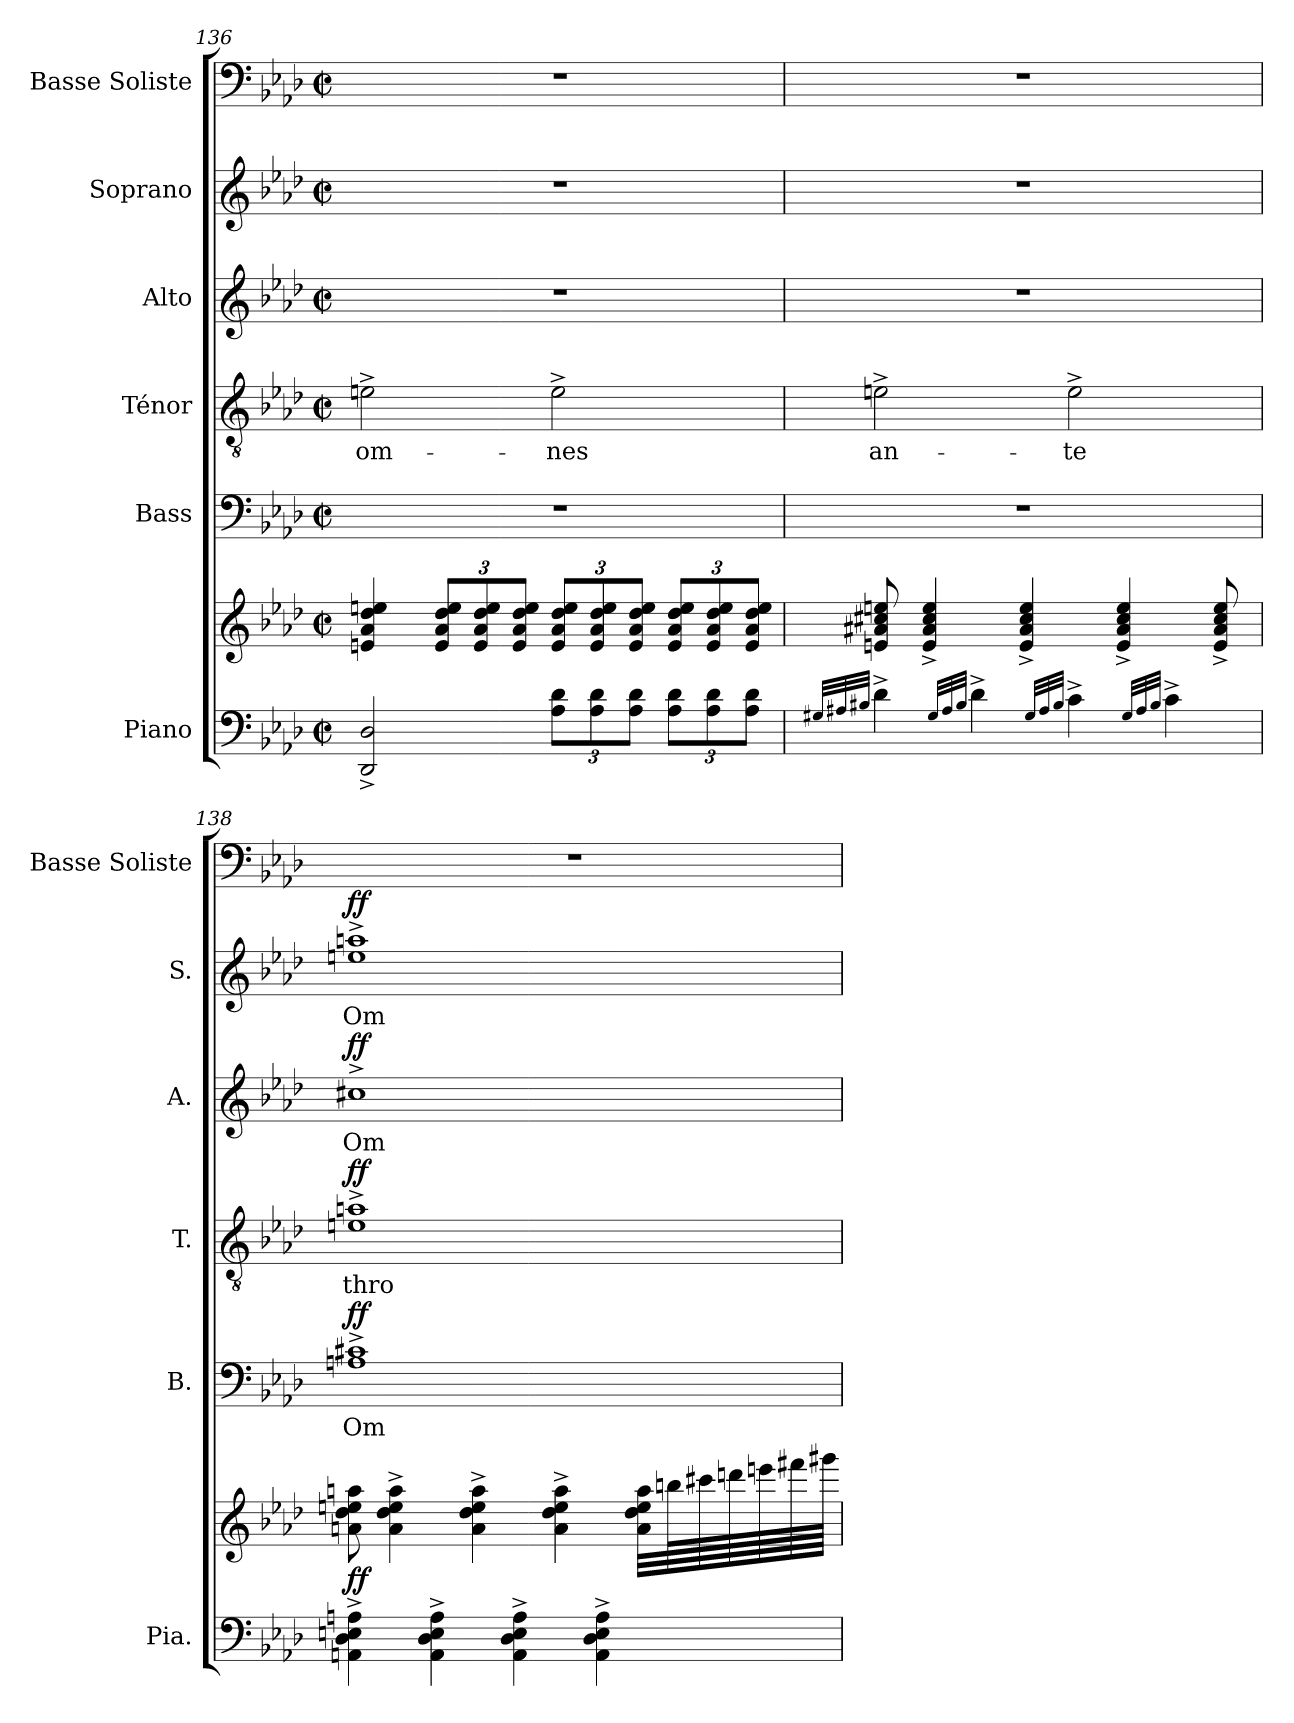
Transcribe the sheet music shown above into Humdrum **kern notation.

**kern	**kern	**dynam	**kern	**text	**dynam	**kern	**text	**dynam	**kern	**text	**dynam	**kern	**text	**dynam	**kern
*part6	*part6	*part6	*part5	*part5	*part5	*part4	*part4	*part4	*part3	*part3	*part3	*part2	*part2	*part2	*part1
*staff7	*staff6	*staff6/7	*staff5	*staff5	*staff5	*staff4	*staff4	*staff4	*staff3	*staff3	*staff3	*staff2	*staff2	*staff2	*staff1
*I"Piano	*	*	*I"Bass	*	*	*I"Ténor	*	*	*I"Alto	*	*	*I"Soprano	*	*	*I"Basse Soliste
*I'Pia.	*	*	*I'B.	*	*	*I'T.	*	*	*I'A.	*	*	*I'S.	*	*	*I'Basse Soliste
*clefF4	*clefG2	*	*clefF4	*	*	*clefGv2	*	*	*clefG2	*	*	*clefG2	*	*	*clefF4
*k[b-e-a-d-]	*k[b-e-a-d-]	*	*k[b-e-a-d-]	*	*	*k[b-e-a-d-]	*	*	*k[b-e-a-d-]	*	*	*k[b-e-a-d-]	*	*	*k[b-e-a-d-]
*M2/2	*M2/2	*	*M2/2	*	*	*M2/2	*	*	*M2/2	*	*	*M2/2	*	*	*M2/2
*met(c|)	*met(c|)	*	*met(c|)	*	*	*met(c|)	*	*	*met(c|)	*	*	*met(c|)	*	*	*met(c|)
=136	=136	=136	=136	=136	=136	=136	=136	=136	=136	=136	=136	=136	=136	=136	=136
2DD-/^ 2D-/^	4en/ 4a-/ 4dd-/ 4een/	.	1r	.	.	2en^\	om-	.	1r	.	.	1r	.	.	1r
*	*Xbrackettup	*	*	*	*	*	*	*	*	*	*	*	*	*	*
.	12e/ 12a-/ 12dd-/ 12ee/L	.	.	.	.	.	.	.	.	.	.	.	.	.	.
.	12e/ 12a-/ 12dd-/ 12ee/	.	.	.	.	.	.	.	.	.	.	.	.	.	.
.	12e/ 12a-/ 12dd-/ 12ee/J	.	.	.	.	.	.	.	.	.	.	.	.	.	.
*Xbrackettup	*	*	*	*	*	*	*	*	*	*	*	*	*	*	*
12A-\ 12d-\L	12e/ 12a-/ 12dd-/ 12ee/L	.	.	.	.	2e^\	-nes	.	.	.	.	.	.	.	.
12A-\ 12d-\	12e/ 12a-/ 12dd-/ 12ee/	.	.	.	.	.	.	.	.	.	.	.	.	.	.
12A-\ 12d-\J	12e/ 12a-/ 12dd-/ 12ee/J	.	.	.	.	.	.	.	.	.	.	.	.	.	.
12A-\ 12d-\L	12e/ 12a-/ 12dd-/ 12ee/L	.	.	.	.	.	.	.	.	.	.	.	.	.	.
12A-\ 12d-\	12e/ 12a-/ 12dd-/ 12ee/	.	.	.	.	.	.	.	.	.	.	.	.	.	.
12A-\ 12d-\J	12e/ 12a-/ 12dd-/ 12ee/J	.	.	.	.	.	.	.	.	.	.	.	.	.	.
!!LO:PB:g=z
=137	=137	=137	=137	=137	=137	=137	=137	=137	=137	=137	=137	=137	=137	=137	=137
32qG#X/LLL	.	.	.	.	.	.	.	.	.	.	.	.	.	.	.
32qA#X/	.	.	.	.	.	.	.	.	.	.	.	.	.	.	.
32qB#X/JJJ	.	.	.	.	.	.	.	.	.	.	.	.	.	.	.
4d-^\	8en/ 8a#X/ 8cc#X/ 8een/	.	1r	.	.	2en^\	an-	.	1r	.	.	1r	.	.	1r
.	4e/^ 4a#/^ 4cc#/^ 4ee/^	.	.	.	.	.	.	.	.	.	.	.	.	.	.
32qG#/LLL	.	.	.	.	.	.	.	.	.	.	.	.	.	.	.
32qA#/	.	.	.	.	.	.	.	.	.	.	.	.	.	.	.
32qB#/JJJ	.	.	.	.	.	.	.	.	.	.	.	.	.	.	.
4d-^\	.	.	.	.	.	.	.	.	.	.	.	.	.	.	.
.	4e/^ 4a#/^ 4cc#/^ 4ee/^	.	.	.	.	.	.	.	.	.	.	.	.	.	.
32qG#/LLL	.	.	.	.	.	.	.	.	.	.	.	.	.	.	.
32qA#/	.	.	.	.	.	.	.	.	.	.	.	.	.	.	.
32qB#/JJJ	.	.	.	.	.	.	.	.	.	.	.	.	.	.	.
4c^\	.	.	.	.	.	2e^\	-te	.	.	.	.	.	.	.	.
.	4e/^ 4a#/^ 4cc#/^ 4ee/^	.	.	.	.	.	.	.	.	.	.	.	.	.	.
32qG#/LLL	.	.	.	.	.	.	.	.	.	.	.	.	.	.	.
32qA#/	.	.	.	.	.	.	.	.	.	.	.	.	.	.	.
32qB#/JJJ	.	.	.	.	.	.	.	.	.	.	.	.	.	.	.
4c^\	.	.	.	.	.	.	.	.	.	.	.	.	.	.	.
.	8e/^ 8a#/^ 8cc#/^ 8ee/^	.	.	.	.	.	.	.	.	.	.	.	.	.	.
=138	=138	=138	=138	=138	=138	=138	=138	=138	=138	=138	=138	=138	=138	=138	=138
!	!	!LO:DY:a=2	!	!	!LO:DY:a	!	!	!LO:DY:a	!	!	!LO:DY:a	!	!	!LO:DY:a	!
4AAn\^ 4D-\^ 4En\^ 4An\^	8an\ 8dd-\ 8een\ 8aan\	ff	1An^ 1c#X^	Om-	ff	1en^ 1an^	thro-	ff	1cc#X^	Om-	ff	1een^ 1aan^	Om-	ff	1r
.	4a\^ 4dd-\^ 4ee\^ 4aa\^	.	.	.	.	.	.	.	.	.	.	.	.	.	.
4AA\^ 4D-\^ 4E\^ 4A\^	.	.	.	.	.	.	.	.	.	.	.	.	.	.	.
.	4a\^ 4dd-\^ 4ee\^ 4aa\^	.	.	.	.	.	.	.	.	.	.	.	.	.	.
4AA\^ 4D-\^ 4E\^ 4A\^	.	.	.	.	.	.	.	.	.	.	.	.	.	.	.
.	4a\^ 4dd-\^ 4ee\^ 4aa\^	.	.	.	.	.	.	.	.	.	.	.	.	.	.
4AA\^ 4D-\^ 4E\^ 4A\^	.	.	.	.	.	.	.	.	.	.	.	.	.	.	.
.	32a\ 32dd-\ 32ee\ 32aa\LLL	.	.	.	.	.	.	.	.	.	.	.	.	.	.
.	64bbn\L	.	.	.	.	.	.	.	.	.	.	.	.	.	.
.	64ccc#X\	.	.	.	.	.	.	.	.	.	.	.	.	.	.
.	64dddn\	.	.	.	.	.	.	.	.	.	.	.	.	.	.
.	64eeen\	.	.	.	.	.	.	.	.	.	.	.	.	.	.
.	64fff#X\	.	.	.	.	.	.	.	.	.	.	.	.	.	.
.	64ggg#X\JJJJ	.	.	.	.	.	.	.	.	.	.	.	.	.	.
=	=	=	=	=	=	=	=	=	=	=	=	=	=	=	=
*-	*-	*-	*-	*-	*-	*-	*-	*-	*-	*-	*-	*-	*-	*-	*-
